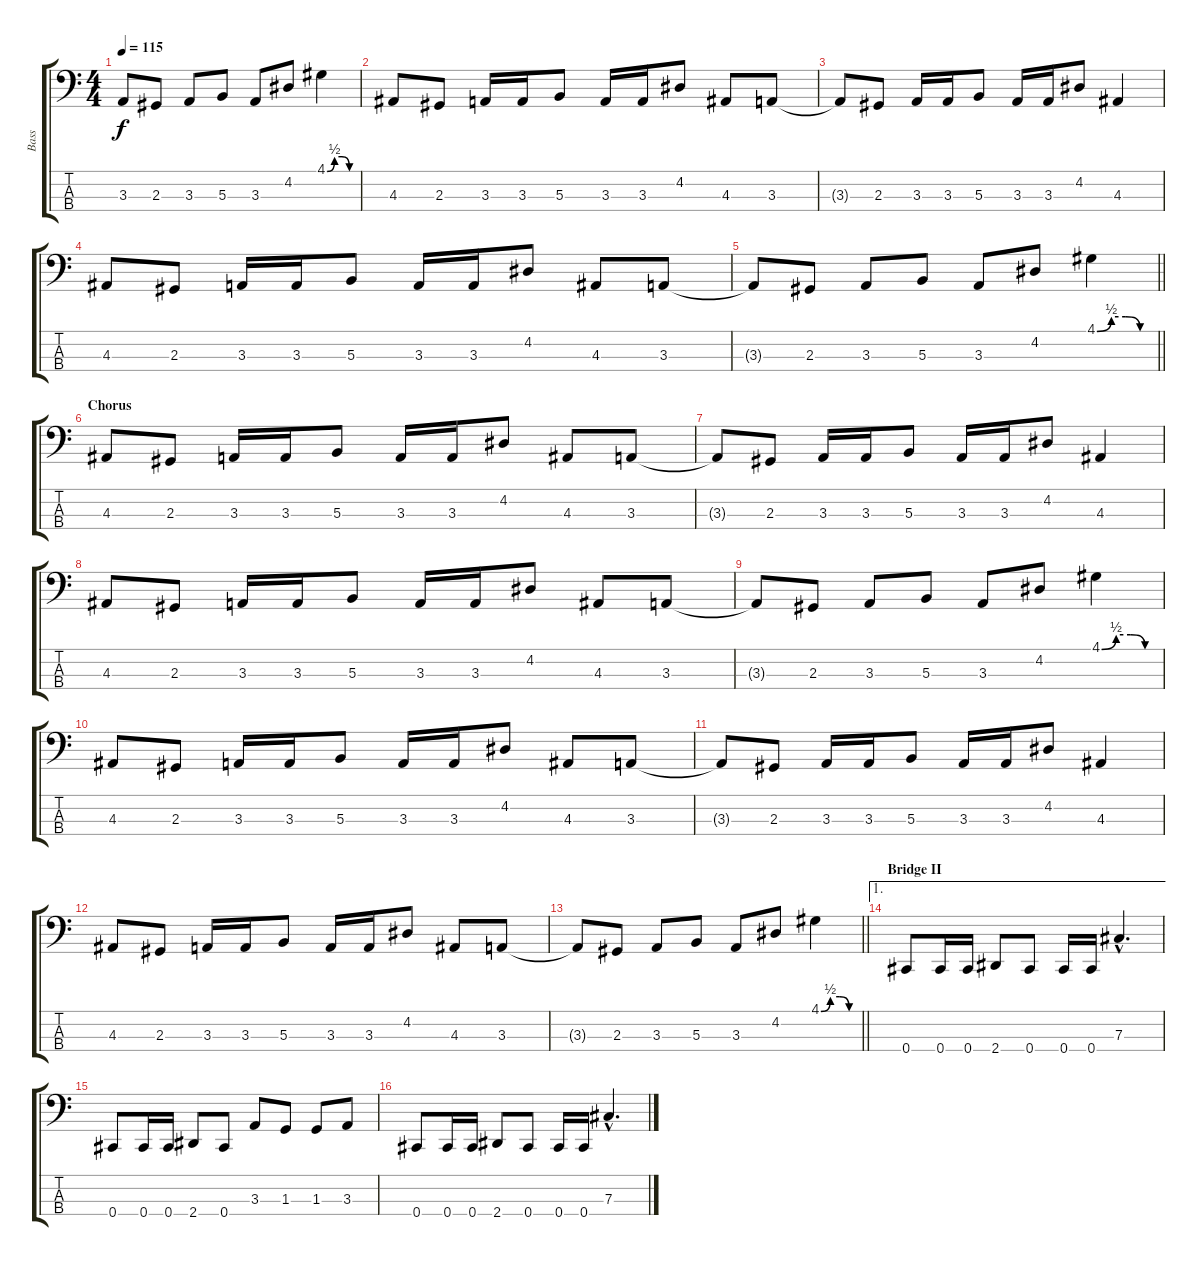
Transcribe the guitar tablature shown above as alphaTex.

\track ("Bass" "Bass") {instrument electricbasspick}
\staff {score tabs}
\tuning (E2 B1 Gb1 Db1) {hide}
\ts (4 4)
\tempo 115
\clef f4
\ks c
3.3{t}.8{dy f} 2.3.8 3.3.8 5.3.8 3.3.8 4.2.8 4.1{be (custom 0 0 15 2 30 2 45 0 60 0)}.4 |
4.3.8 2.3.8 3.3.16 3.3.16 5.3.8 3.3.16 3.3.16 4.2.8 4.3.8 3.3.8 |
3.3{t}.8 2.3.8 3.3.16 3.3.16 5.3.8 3.3.16 3.3.16 4.2.8 4.3.4 |
4.3.8 2.3.8 3.3.16 3.3.16 5.3.8 3.3.16 3.3.16 4.2.8 4.3.8 3.3.8 |
\barLineRight lightlight
3.3{t}.8 2.3.8 3.3.8 5.3.8 3.3.8 4.2.8 4.1{be (custom 0 0 15 2 30 2 45 0 60 0)}.4 |
\section ("" "Chorus")
4.3.8 2.3.8 3.3.16 3.3.16 5.3.8 3.3.16 3.3.16 4.2.8 4.3.8 3.3.8 |
3.3{t}.8 2.3.8 3.3.16 3.3.16 5.3.8 3.3.16 3.3.16 4.2.8 4.3.4 |
4.3.8 2.3.8 3.3.16 3.3.16 5.3.8 3.3.16 3.3.16 4.2.8 4.3.8 3.3.8 |
3.3{t}.8 2.3.8 3.3.8 5.3.8 3.3.8 4.2.8 4.1{be (custom 0 0 15 2 30 2 45 0 60 0)}.4 |
4.3.8 2.3.8 3.3.16 3.3.16 5.3.8 3.3.16 3.3.16 4.2.8 4.3.8 3.3.8 |
3.3{t}.8 2.3.8 3.3.16 3.3.16 5.3.8 3.3.16 3.3.16 4.2.8 4.3.4 |
4.3.8 2.3.8 3.3.16 3.3.16 5.3.8 3.3.16 3.3.16 4.2.8 4.3.8 3.3.8 |
\barLineRight lightlight
3.3{t}.8 2.3.8 3.3.8 5.3.8 3.3.8 4.2.8 4.1{be (custom 0 0 15 2 30 2 45 0 60 0)}.4 |
\ae 1
\section ("" "Bridge II")
0.4.8 0.4.16 0.4.16 2.4.8 0.4.8 0.4.16 0.4.16 7.3{hac}.4{d} |
0.4.8 0.4.16 0.4.16 2.4.8 0.4.8 3.3.8 1.3.8 1.3.8 3.3.8 |
0.4.8 0.4.16 0.4.16 2.4.8 0.4.8 0.4.16 0.4.16 7.3{hac}.4{d}
